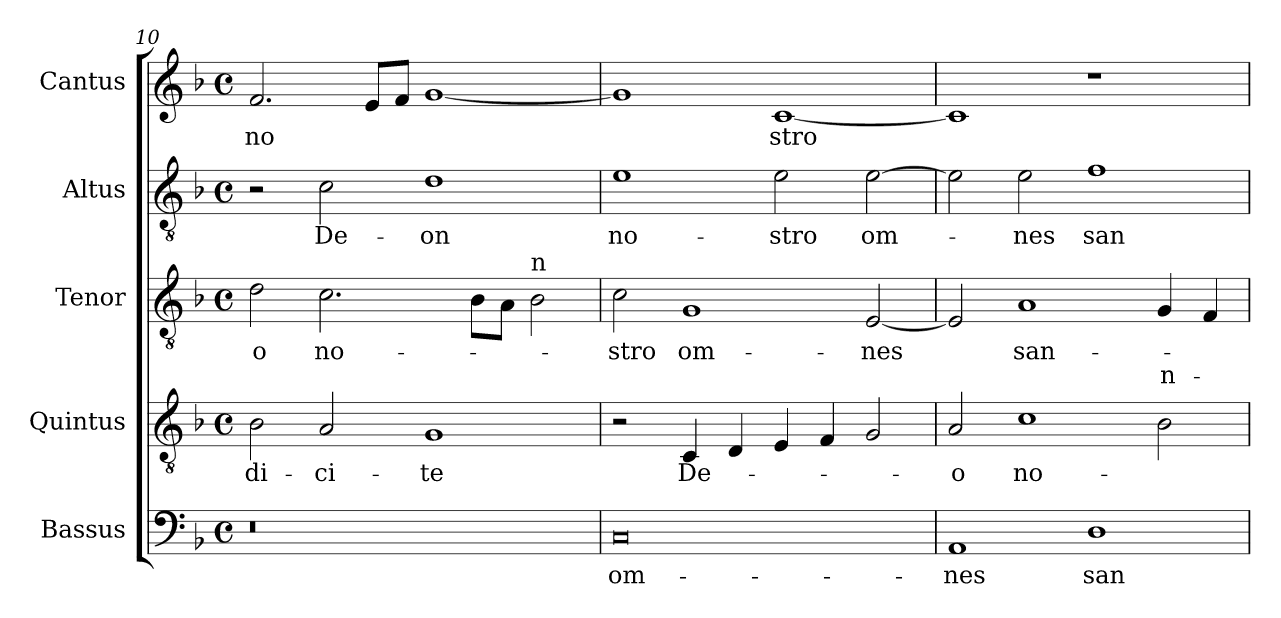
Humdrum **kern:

**kern	**text	**kern	**text	**kern	**text	**text	**kern	**text	**kern	**text
*part5	*part5	*part4	*part4	*part3	*part3	*part3	*part2	*part2	*part1	*part1
*staff5	*staff5	*staff4	*staff4	*staff3	*staff3	*staff3	*staff2	*staff2	*staff1	*staff1
*I"Bassus	*	*I"Quintus	*	*I"Tenor	*	*	*I"Altus	*	*I"Cantus	*
*clefF4	*	*clefGv2	*	*clefGv2	*	*	*clefGv2	*	*clefG2	*
*k[b-]	*	*k[b-]	*	*k[b-]	*	*	*k[b-]	*	*k[b-]	*
*F:	*	*F:	*	*F:	*	*	*F:	*	*F:	*
*M4/4	*	*M4/4	*	*M4/4	*	*	*M4/4	*	*M4/4	*
*met(c)	*	*met(c)	*	*met(c)	*	*	*met(c)	*	*met(c)	*
=10	=10	=10	=10	=10	=10	=10	=10	=10	=10	=10
!	!	!	!LO:LY:b:cj	!	!LO:LY:b:cj	!	!	!	!	!LO:LY:b:cj
0r	.	2B-\	di-	2d\	-o	.	2r	.	2.f/	no
!	!	!	!LO:LY:b:cj	!	!LO:LY:b:cj	!	!	!LO:LY:b:cj	!	!
.	.	2A/	-ci-	2.c\	no-	.	2c\	De-	.	.
.	.	.	.	.	.	.	.	.	8e/L	.
.	.	.	.	.	.	.	.	.	8f/J	.
!	!	!	!LO:LY:b:cj	!	!	!	!	!LO:LY:b:cj	!	!
.	.	1G	-te	.	.	.	1d	-on	[<1g	.
.	.	.	.	8B-\L	.	.	.	.	.	.
.	.	.	.	8A\J	.	.	.	.	.	.
!	!	!	!	!LO:TX:a:t=n	!	!	!	!	!	!
.	.	.	.	2B-\	.	.	.	.	.	.
=11	=11	=11	=11	=11	=11	=11	=11	=11	=11	=11
!	!LO:LY:b:cj	!	!	!	!LO:LY:b:cj	!	!	!LO:LY:b:cj	!	!
0C	om-	2r	.	2c\	-stro	.	1e	no-	1g]	.
!	!	!	!LO:LY:b	!	!LO:LY:b:cj	!	!	!	!	!
.	.	4C/	De-	1G	om-	.	.	.	.	.
.	.	4D/	.	.	.	.	.	.	.	.
!	!	!	!	!	!	!	!	!LO:LY:b:cj	!	!LO:LY:b
.	.	4E/	.	.	.	.	2e\	-stro	[<1c	stro
.	.	4F/	.	.	.	.	.	.	.	.
!	!	!	!	!	!LO:LY:b	!	!	!LO:LY:b	!	!
.	.	2G/	.	[<2E/	-nes	.	[>2e\	om-	.	.
=12	=12	=12	=12	=12	=12	=12	=12	=12	=12	=12
!	!LO:LY:b:cj	!	!LO:LY:b:cj	!	!	!	!	!	!	!
1AA	-nes	2A/	-o	2E/]	.	.	2e\]	.	1c]	.
!	!	!	!LO:LY:b:cj	!	!LO:LY:b	!	!	!LO:LY:b:cj	!	!
.	.	1c	no-	1A	san-	.	2e\	-nes	.	.
!	!LO:LY:b:cj	!	!	!	!	!	!	!LO:LY:b:cj	!	!
1D	san-	.	.	.	.	.	1f	san-	1r	.
!	!	!	!	!	!	!LO:LY:b:cj	!	!	!	!
.	.	2B-\	.	4G/	.	-n-	.	.	.	.
.	.	.	.	4F/	.	.	.	.	.	.
=	=	=	=	=	=	=	=	=	=	=
*-	*-	*-	*-	*-	*-	*-	*-	*-	*-	*-
